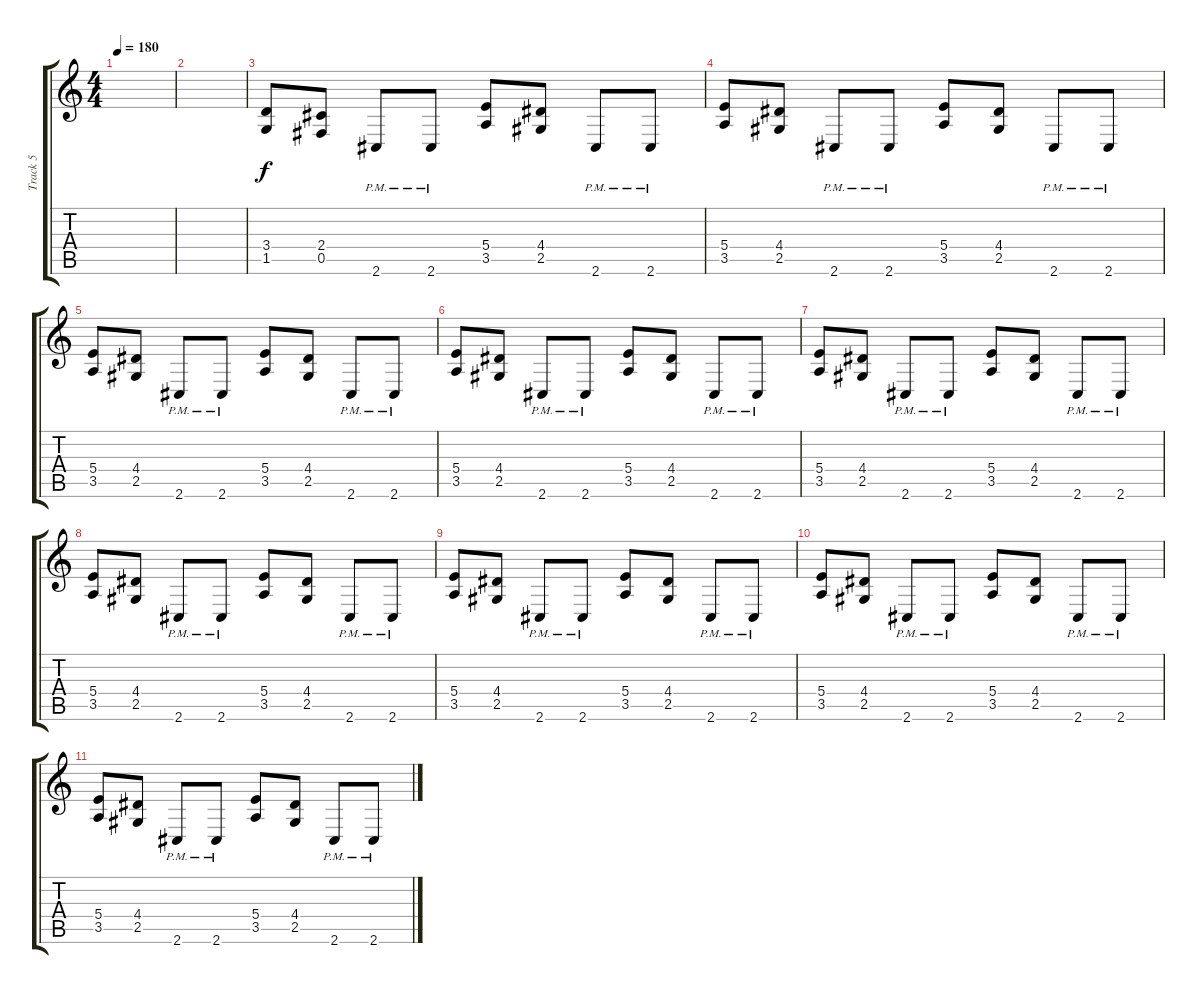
\track ("Track 5" "Track 5") {instrument overdrivenguitar}
\staff {score tabs}
\tuning (Db4 Ab3 E3 B2 Gb2 B1) {hide}
\ts (4 4)
\tempo 180
\clef g2
\ks c
|
|
(3.4 1.5).8 (2.4 0.5).8 2.6{pm}.8 2.6{pm}.8 (5.4 3.5).8 (4.4 2.5).8 2.6{pm}.8 2.6{pm}.8 |
(5.4 3.5).8 (4.4 2.5).8 2.6{pm}.8 2.6{pm}.8 (5.4 3.5).8 (4.4 2.5).8 2.6{pm}.8 2.6{pm}.8 |
(5.4 3.5).8 (4.4 2.5).8 2.6{pm}.8 2.6{pm}.8 (5.4 3.5).8 (4.4 2.5).8 2.6{pm}.8 2.6{pm}.8 |
(5.4 3.5).8 (4.4 2.5).8 2.6{pm}.8 2.6{pm}.8 (5.4 3.5).8 (4.4 2.5).8 2.6{pm}.8 2.6{pm}.8 |
(5.4 3.5).8 (4.4 2.5).8 2.6{pm}.8 2.6{pm}.8 (5.4 3.5).8 (4.4 2.5).8 2.6{pm}.8 2.6{pm}.8 |
(5.4 3.5).8 (4.4 2.5).8 2.6{pm}.8 2.6{pm}.8 (5.4 3.5).8 (4.4 2.5).8 2.6{pm}.8 2.6{pm}.8 |
(5.4 3.5).8 (4.4 2.5).8 2.6{pm}.8 2.6{pm}.8 (5.4 3.5).8 (4.4 2.5).8 2.6{pm}.8 2.6{pm}.8 |
(5.4 3.5).8 (4.4 2.5).8 2.6{pm}.8 2.6{pm}.8 (5.4 3.5).8 (4.4 2.5).8 2.6{pm}.8 2.6{pm}.8 |
(5.4 3.5).8 (4.4 2.5).8 2.6{pm}.8 2.6{pm}.8 (5.4 3.5).8 (4.4 2.5).8 2.6{pm}.8 2.6{pm}.8
